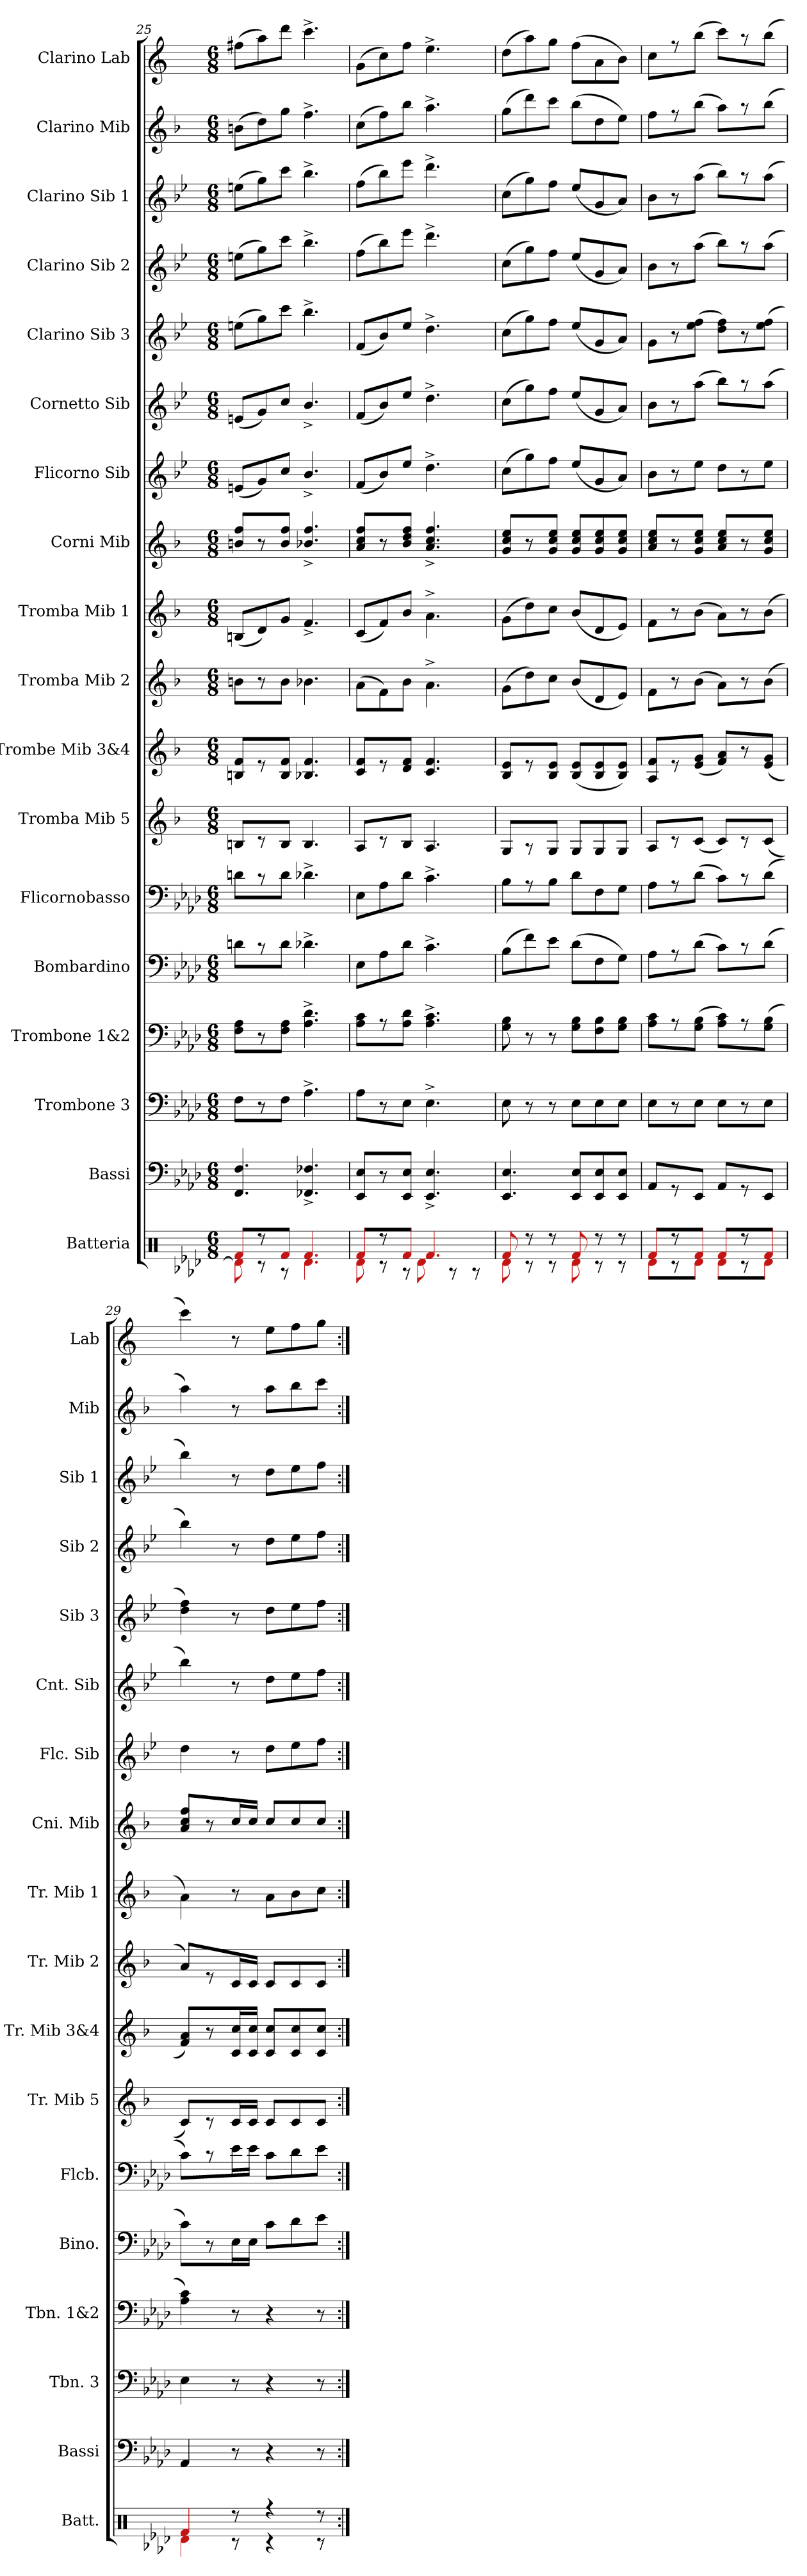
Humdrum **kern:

**kern	**kern	**kern	**kern	**kern	**kern	**kern	**kern	**kern	**kern	**kern	**kern	**kern	**kern	**kern	**kern	**kern	**kern
*part18	*part17	*part16	*part15	*part14	*part13	*part12	*part11	*part10	*part9	*part8	*part7	*part6	*part5	*part4	*part3	*part2	*part1
*staff18	*staff17	*staff16	*staff15	*staff14	*staff13	*staff12	*staff11	*staff10	*staff9	*staff8	*staff7	*staff6	*staff5	*staff4	*staff3	*staff2	*staff1
*I"Batteria	*I"Bassi	*I"Trombone 3	*I"Trombone 1&2	*I"Bombardino	*I"Flicornobasso	*I"Tromba Mib 5	*I"Trombe Mib 3&4	*I"Tromba Mib 2	*I"Tromba Mib 1	*I"Corni Mib	*I"Flicorno Sib	*I"Cornetto Sib	*I"Clarino Sib 3	*I"Clarino Sib 2	*I"Clarino Sib 1	*I"Clarino Mib	*I"Clarino Lab
*I'Batt.	*I'Bassi	*I'Tbn. 3	*I'Tbn. 1&2	*I'Bino.	*I'Flcb.	*I'Tr. Mib 5	*I'Tr. Mib 3&4	*I'Tr. Mib 2	*I'Tr. Mib 1	*I'Cni. Mib	*I'Flc. Sib	*I'Cnt. Sib	*I'Sib 3	*I'Sib 2	*I'Sib 1	*I'Mib	*I'Lab
*clefX	*clefF4	*clefF4	*clefF4	*clefF4	*clefF4	*clefG2	*clefG2	*clefG2	*clefG2	*clefG2	*clefG2	*clefG2	*clefG2	*clefG2	*clefG2	*clefG2	*clefG2
*	*	*	*	*	*	*ITrd-2c-3	*ITrd-2c-3	*ITrd-2c-3	*ITrd-2c-3	*ITrd5c9	*ITrd1c2	*ITrd1c2	*ITrd1c2	*ITrd1c2	*ITrd1c2	*ITrd-2c-3	*ITrd-5c-8
*k[b-e-a-d-]	*k[b-e-a-d-]	*k[b-e-a-d-]	*k[b-e-a-d-]	*k[b-e-a-d-]	*k[b-e-a-d-]	*k[b-e-a-d-]	*k[b-e-a-d-]	*k[b-e-a-d-]	*k[b-e-a-d-]	*k[b-e-a-d-]	*k[b-e-a-d-]	*k[b-e-a-d-]	*k[b-e-a-d-]	*k[b-e-a-d-]	*k[b-e-a-d-]	*k[b-e-a-d-]	*k[b-e-a-d-]
*A-:	*A-:	*A-:	*A-:	*A-:	*A-:	*A-:	*A-:	*A-:	*A-:	*A-:	*A-:	*A-:	*A-:	*A-:	*A-:	*A-:	*A-:
*M6/8	*M6/8	*M6/8	*M6/8	*M6/8	*M6/8	*M6/8	*M6/8	*M6/8	*M6/8	*M6/8	*M6/8	*M6/8	*M6/8	*M6/8	*M6/8	*M6/8	*M6/8
=25	=25	=25	=25	=25	=25	=25	=25	=25	=25	=25	=25	=25	=25	=25	=25	=25	=25
*^	*	*	*	*	*	*	*	*	*	*	*	*	*	*	*	*	*
8f/L	8dn\]	4.FF/ 4.F/	8F\L	8F\ 8A-\L	8dn\L	8dn\L	8dn/L	8dn/ 8a-/L	8ddn\L	(<8dn/L	8dn/ 8a-/L	(<8dn/L	(<8dn/L	(>8ddn\L	(>8ddn\L	(>8ddn\L	(>8ddn\L	(>8ddd\L
8r	8r	.	8r	8r	8r	8r	8r	8r	8r	8f/)	8r	8f/)	8f/)	8ff\)	8ff\)	8ff\)	8ff\)	8fff\)
8f/J	8r	.	8F\J	8F\ 8A-\J	8d\J	8d\J	8d/J	8d/ 8a-/J	8dd\J	8b-/J	8d/ 8a-/J	8b-/J	8b-/J	8bb-\J	8bb-\J	8bb-\J	8bb-\J	8bbb-\J
4.f/	4.d\	4.FF-^</ 4.F-^</	4.A-^>\	4.A-^>\ 4.d-^>\	4.d-^>\	4.d-^>\	4.d/	4.d-/ 4.a-/	4.dd-\	4.a-^</	4.d-^</ 4.a-^</	4.a-^</	4.a-^</	4.aa-^>\	4.aa-^>\	4.aa-^>\	4.aa-^>\	4.aaa-^>\
=26	=26	=26	=26	=26	=26	=26	=26	=26	=26	=26	=26	=26	=26	=26	=26	=26	=26	=26
8f/L	8dn\	8EE-/ 8E-/L	8A-\L	8A-\ 8c\L	8E-\L	8E-\L	8c/L	8e-/ 8a-/L	(>8cc\L	(<8e-/L	8c/ 8e-/ 8a-/L	(<8e-/L	(<8e-/L	(<8e-/L	(>8ee-\L	(>8ee-\L	(>8ee-\L	(>8ee-\L
8r	8r	8r	8r	8r	8A-\	8A-\	8r	8r	8a-\)	8a-/)	8r	8a-/)	8a-/)	8a-/)	8aa-\)	8aa-\)	8aa-\)	8aa-\)
8f/J	8r	8EE-/ 8E-/J	8E-\J	8A-\ 8d-\J	8d-\J	8d-\J	8d-/J	8f/ 8a-/J	8dd-\J	8dd-/J	8d-/ 8f/ 8a-/J	8dd-/J	8dd-/J	8dd-/J	8ddd-\J	8ddd-\J	8ddd-\J	8ddd-\J
4.f/	8d\	4.EE-^</ 4.E-^</	4.E-^>\	4.A-^>\ 4.c^>\	4.c^>\	4.c^>\	4.c/	4.e-/ 4.a-/	4.cc^>\	4.cc^>\	4.c^</ 4.e-^</ 4.a-^</	4.cc^>\	4.cc^>\	4.cc^>\	4.ccc^>\	4.ccc^>\	4.ccc^>\	4.ccc^>\
.	8r	.	.	.	.	.	.	.	.	.	.	.	.	.	.	.	.	.
.	8r	.	.	.	.	.	.	.	.	.	.	.	.	.	.	.	.	.
=27	=27	=27	=27	=27	=27	=27	=27	=27	=27	=27	=27	=27	=27	=27	=27	=27	=27	=27
8f/	8dn\	4.EE-/ 4.E-/	8E-\	8G\ 8B-\	(>8B-\L	8B-\L	8B-/L	8d-/ 8g/L	(>8b-\L	(>8b-\L	8B-/ 8e-/ 8g/L	(>8b-\L	(>8b-\L	(>8b-\L	(>8b-\L	(>8b-\L	(>8bb-\L	(>8bb-\L
8r	8r	.	8r	8r	8f\)	8r	8r	8r	8ff\)	8ff\)	8r	8ff\)	8ff\)	8ff\)	8ff\)	8ff\)	8fff\)	8fff\)
8r	8r	.	8r	8r	8e-\J	8B-\J	8B-/J	8d-/ 8g/J	8ee-\J	8ee-\J	8B-/ 8e-/ 8g/J	8ee-\J	8ee-\J	8ee-\J	8ee-\J	8ee-\J	8eee-\J	8eee-\J
8f/	8d\	8EE-/ 8E-/L	8E-\L	8G\ 8B-\L	(>8d-\L	8d-\L	8B-/L	(<8d-/ 8g/L	(<8dd-/L	(<8dd-/L	8B-/ 8e-/ 8g/L	(<8dd-/L	(<8dd-/L	(<8dd-/L	(<8dd-/L	(<8dd-/L	(>8ddd-\L	(>8ddd-\L
8r	8r	8EE-/ 8E-/	8E-\	8F\ 8B-\	8F\	8F\	8B-/	8d-/ 8g/	8f/	8f/	8B-/ 8e-/ 8g/	8f/	8f/	8f/	8f/	8f/	8ff\	8ff\
8r	8r	8EE-/ 8E-/J	8E-\J	8G\ 8B-\J	8G\J)	8G\J	8B-/J	8d-/ 8g/J)	8g/J)	8g/J)	8B-/ 8e-/ 8g/J	8g/J)	8g/J)	8g/J)	8g/J)	8g/J)	8gg\J)	8gg\J)
=28	=28	=28	=28	=28	=28	=28	=28	=28	=28	=28	=28	=28	=28	=28	=28	=28	=28	=28
8f/L	8dn\L	8AA-/L	8E-\L	8A-\ 8c\L	8A-\L	8A-\L	8c/L	8c/ 8a-/L	8a-\L	8a-\L	8c/ 8e-/ 8g/L	8a-\L	8a-\L	8f\L	8a-\L	8a-\L	8aa-\L	8aa-\L
8r	8r	8r	8r	8r	8r	8r	8r	8r	8r	8r	8r	8r	8r	8r	8r	8r	8r	8r
8f/J	8d\J	8EE-/J	8E-\J	(>8G\ 8B-\J	(>8d-\J	(>8d-\J	(<8e-/J	(<8g/ 8b-/J	(>8dd-\J	(>8dd-\J	8B-/ 8e-/ 8g/J	8dd-\J	(>8gg\J	(>8dd-\ 8ee-\J	(>8gg\J	(>8gg\J	(>8ddd-\J	(>8ggg\J
8f/L	8d\L	8AA-/L	8E-\L	8A-\ 8c\L)	8c\L)	8c\L)	8e-/L)	8a-/ 8cc/L)	8cc\L)	8cc\L)	8c/ 8e-/ 8g/L	8cc\L	8aa-\L)	8cc\ 8ee-\L)	8aa-\L)	8aa-\L)	8ccc\L)	8aaa-\L)
8r	8r	8r	8r	8r	8r	8r	8r	8r	8r	8r	8r	8r	8r	8r	8r	8r	8r	8r
8f/J	8d\J	8EE-/J	8E-\J	(>8G\ 8B-\J	(>8d-\J	(>8d-\J	(<8e-/J	(<8g/ 8b-/J	(>8dd-\J	(>8dd-\J	8B-/ 8e-/ 8g/J	8dd-\J	(>8gg\J	(>8dd-\ 8ee-\J	(>8gg\J	(>8gg\J	(>8ddd-\J	(>8ggg\J
=29	=29	=29	=29	=29	=29	=29	=29	=29	=29	=29	=29	=29	=29	=29	=29	=29	=29	=29
4f/	4dn\	4AA-/	4E-\	4A-\ 4c\)	8c\L)	8c\L)	8e-/L)	8a-/ 8cc/L)	8cc/L)	4cc\)	8c/ 8e-/ 8a-/L	4cc\	4aa-\)	4cc\ 4ee-\)	4aa-\)	4aa-\)	4ccc\)	4aaa-\)
.	.	.	.	.	8r	8r	8r	8r	8r	.	8r	.	.	.	.	.	.	.
8r	8r	8r	8r	8r	16E-\L	16e-\L	16e-/L	16e-/ 16ee-/L	16e-/L	8r	16e-/L	8r	8r	8r	8r	8r	8r	8r
.	.	.	.	.	16E-\JJ	16e-\JJ	16e-/JJ	16e-/ 16ee-/JJ	16e-/JJ	.	16e-/JJ	.	.	.	.	.	.	.
4r	4r	4r	4r	4r	8c\L	8c\L	8e-/L	8e-/ 8ee-/L	8e-/L	8cc\L	8e-/L	8cc\L	8cc\L	8cc\L	8cc\L	8cc\L	8ccc\L	8ccc\L
.	.	.	.	.	8d-\	8d-\	8e-/	8e-/ 8ee-/	8e-/	8dd-\	8e-/	8dd-\	8dd-\	8dd-\	8dd-\	8dd-\	8ddd-\	8ddd-\
8r	8r	8r	8r	8r	8e-\J	8e-\J	8e-/J	8e-/ 8ee-/J	8e-/J	8ee-\J	8e-/J	8ee-\J	8ee-\J	8ee-\J	8ee-\J	8ee-\J	8eee-\J	8eee-\J
*v	*v	*	*	*	*	*	*	*	*	*	*	*	*	*	*	*	*	*
=:|!	=:|!	=:|!	=:|!	=:|!	=:|!	=:|!	=:|!	=:|!	=:|!	=:|!	=:|!	=:|!	=:|!	=:|!	=:|!	=:|!	=:|!
*-	*-	*-	*-	*-	*-	*-	*-	*-	*-	*-	*-	*-	*-	*-	*-	*-	*-
